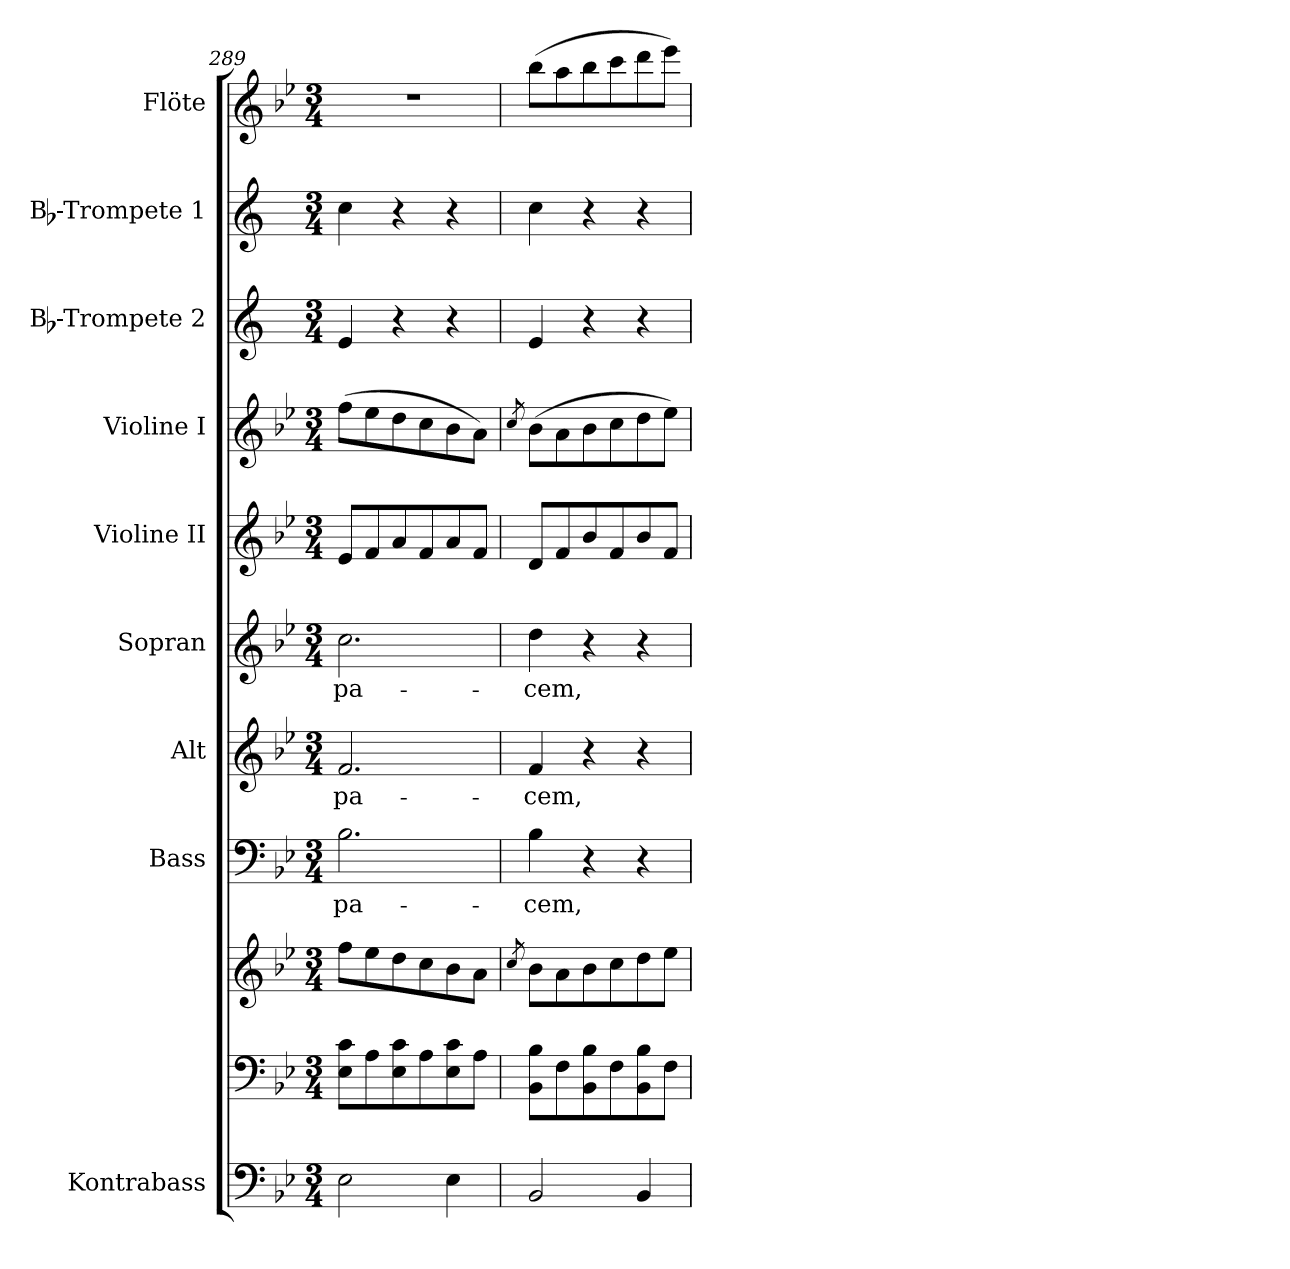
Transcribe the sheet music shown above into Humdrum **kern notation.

**kern	**kern	**kern	**kern	**text	**kern	**text	**kern	**text	**kern	**kern	**kern	**kern	**kern
*part10	*part9	*part9	*part8	*part8	*part7	*part7	*part6	*part6	*part5	*part4	*part3	*part2	*part1
*staff11	*staff10	*staff9	*staff8	*staff8	*staff7	*staff7	*staff6	*staff6	*staff5	*staff4	*staff3	*staff2	*staff1
*I"Kontrabass	*	*	*I"Bass	*	*I"Alt	*	*I"Sopran	*	*I"Violine II	*I"Violine I	*I"Bb-Trompete 2	*I"Bb-Trompete 1	*I"Flöte
*I'Kb.	*	*	*I'B.	*	*I'A.	*	*I'S.	*	*I'Vl. II	*I'Vl. I	*I'Bb Trp. 2	*I'Bb Trp. 1	*I'Fl.
*clefF4	*clefF4	*clefG2	*clefF4	*	*clefG2	*	*clefG2	*	*clefG2	*clefG2	*clefG2	*clefG2	*clefG2
*ITrd7c12	*	*	*	*	*	*	*	*	*	*	*ITrd1c2	*ITrd1c2	*
*k[b-e-]	*k[b-e-]	*k[b-e-]	*k[b-e-]	*	*k[b-e-]	*	*k[b-e-]	*	*k[b-e-]	*k[b-e-]	*k[b-e-]	*k[b-e-]	*k[b-e-]
*B-:	*B-:	*B-:	*B-:	*	*B-:	*	*B-:	*	*B-:	*B-:	*B-:	*B-:	*B-:
*M3/4	*M3/4	*M3/4	*M3/4	*	*M3/4	*	*M3/4	*	*M3/4	*M3/4	*M3/4	*M3/4	*M3/4
=289	=289	=289	=289	=289	=289	=289	=289	=289	=289	=289	=289	=289	=289
!	!	!	!	!LO:LY:b	!	!LO:LY:b	!	!LO:LY:b	!	!	!	!	!
2EE-\	8E-\ 8c\L	8ff\L	2.B-\	pa-	2.f/	pa-	2.cc\	pa-	8e-/L	(>8ff\L	4d/	4b-\	2.r
.	8A\	8ee-\	.	.	.	.	.	.	8f/	8ee-\	.	.	.
.	8E-\ 8c\	8dd\	.	.	.	.	.	.	8a/	8dd\	4r	4r	.
.	8A\	8cc\	.	.	.	.	.	.	8f/	8cc\	.	.	.
4EE-\	8E-\ 8c\	8b-\	.	.	.	.	.	.	8a/	8b-\	4r	4r	.
.	8A\J	8a\J	.	.	.	.	.	.	8f/J	8a\J)	.	.	.
=290	=290	=290	=290	=290	=290	=290	=290	=290	=290	=290	=290	=290	=290
.	.	8qcc/	.	.	.	.	.	.	.	8qcc/	.	.	.
!	!	!	!	!LO:LY:b	!	!LO:LY:b	!	!LO:LY:b	!	!	!	!	!
2BBB-/	8BB-\ 8B-\L	8b-\L	4B-\	-cem,	4f/	-cem,	4dd\	-cem,	8d/L	(>8b-\L	4d/	4b-\	(>8bb-\L
.	8F\	8a\	.	.	.	.	.	.	8f/	8a\	.	.	8aa\
.	8BB-\ 8B-\	8b-\	4r	.	4r	.	4r	.	8b-/	8b-\	4r	4r	8bb-\
.	8F\	8cc\	.	.	.	.	.	.	8f/	8cc\	.	.	8ccc\
4BBB-/	8BB-\ 8B-\	8dd\	4r	.	4r	.	4r	.	8b-/	8dd\	4r	4r	8ddd\
.	8F\J	8ee-\J	.	.	.	.	.	.	8f/J	8ee-\J)	.	.	8eee-\J)
=	=	=	=	=	=	=	=	=	=	=	=	=	=
*-	*-	*-	*-	*-	*-	*-	*-	*-	*-	*-	*-	*-	*-
